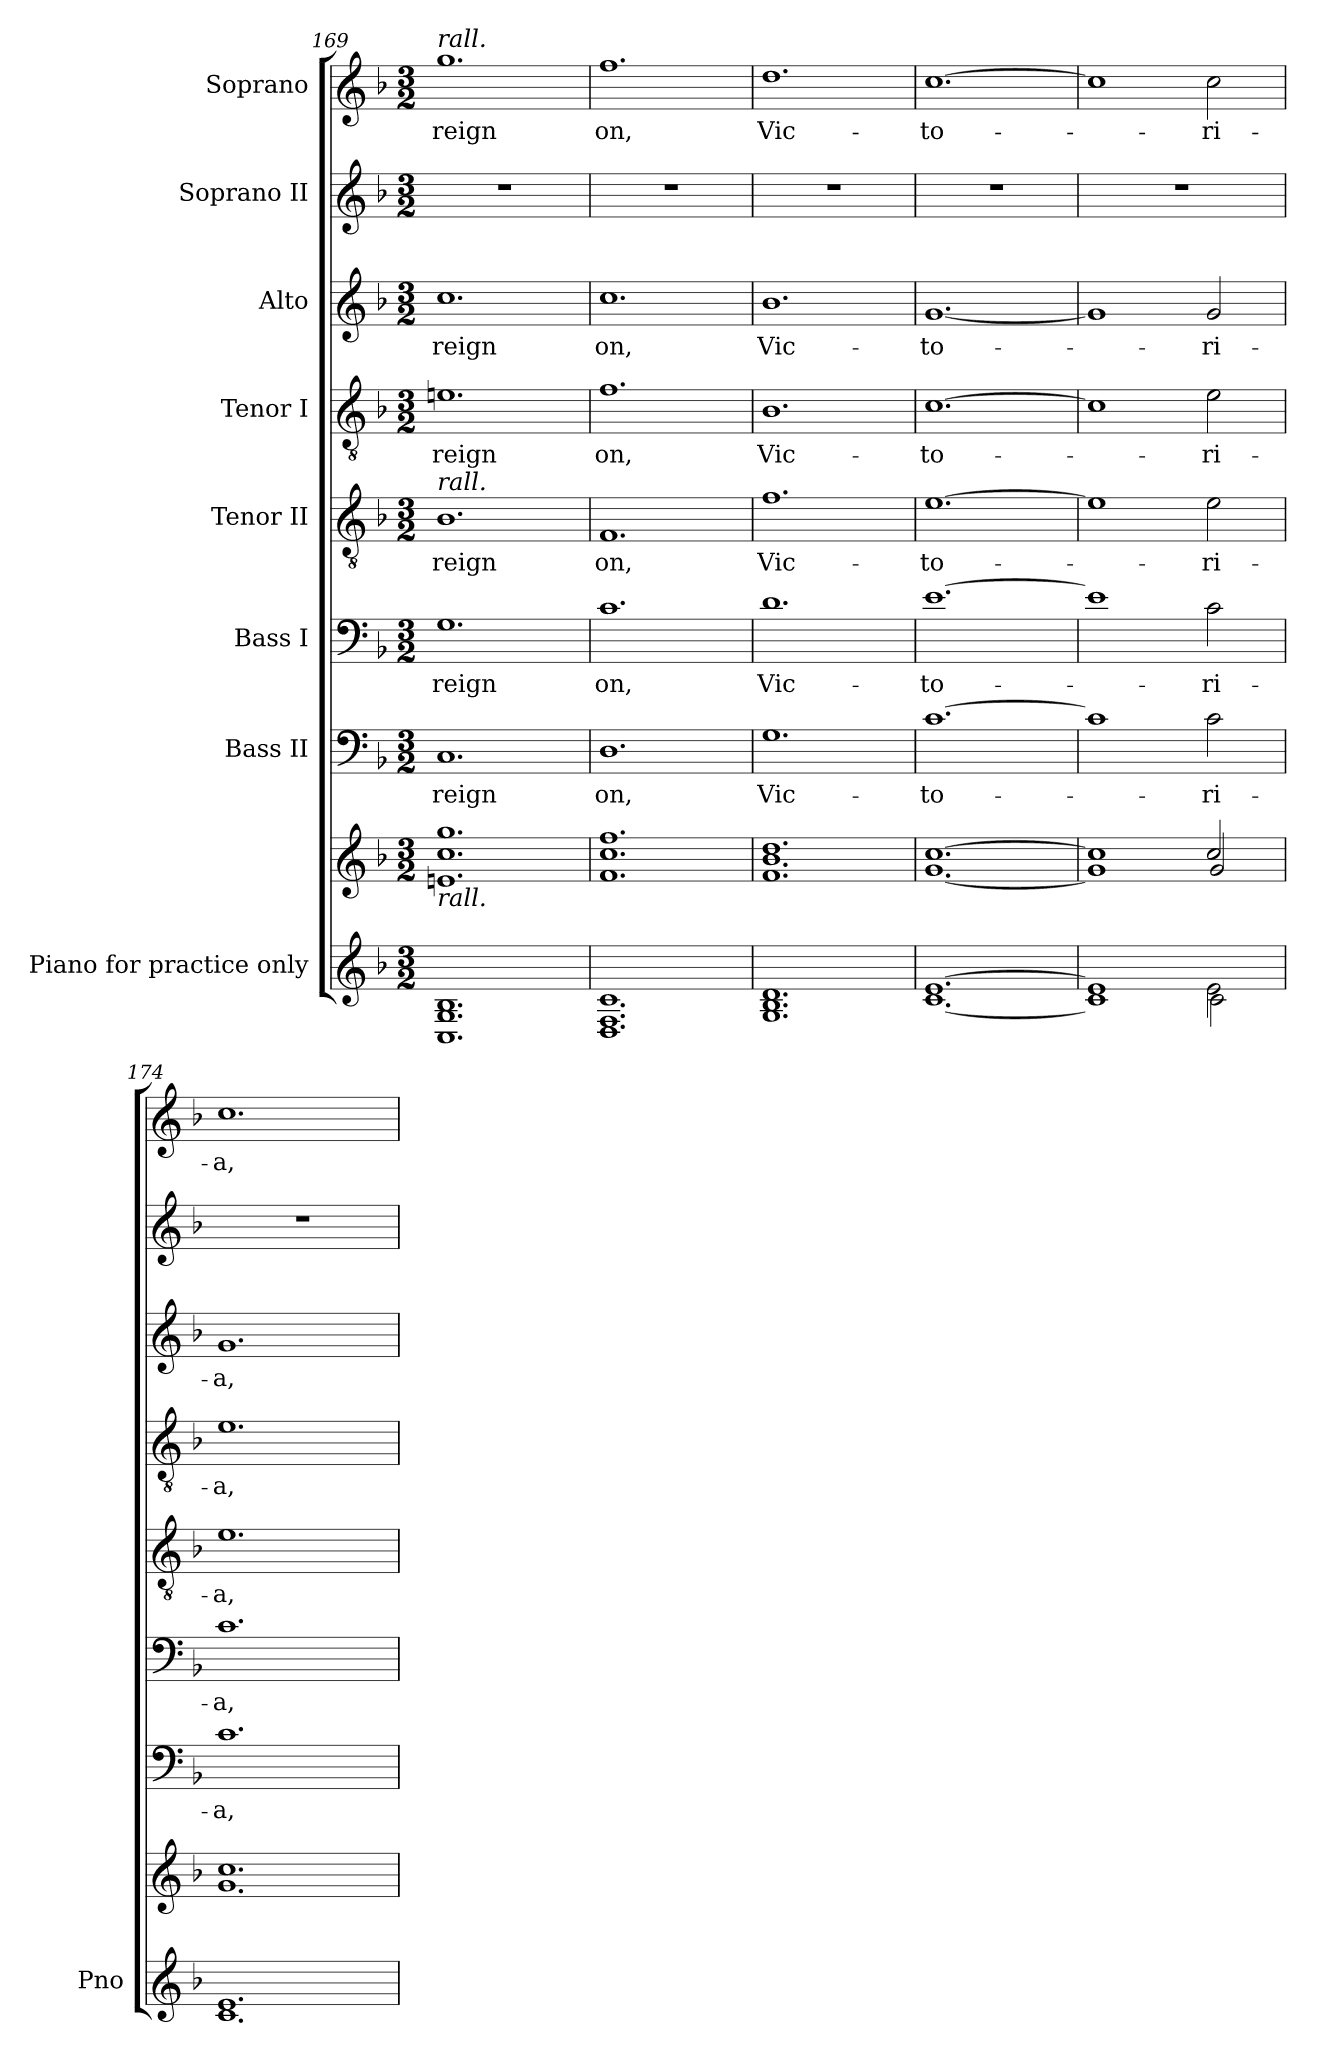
**kern	**kern	**kern	**text	**kern	**text	**kern	**text	**kern	**text	**kern	**text	**kern	**kern	**text
*part8	*part8	*part7	*part7	*part6	*part6	*part5	*part5	*part4	*part4	*part3	*part3	*part2	*part1	*part1
*staff9	*staff8	*staff7	*staff7	*staff6	*staff6	*staff5	*staff5	*staff4	*staff4	*staff3	*staff3	*staff2	*staff1	*staff1
*I"Piano for practice only	*	*I"Bass II	*	*I"Bass I	*	*I"Tenor II	*	*I"Tenor I	*	*I"Alto	*	*I"Soprano II	*I"Soprano	*
*I'Pno	*	*	*	*	*	*	*	*	*	*	*	*	*	*
*clefG2	*clefG2	*clefF4	*	*clefF4	*	*clefGv2	*	*clefGv2	*	*clefG2	*	*clefG2	*clefG2	*
*k[b-]	*k[b-]	*k[b-]	*	*k[b-]	*	*k[b-]	*	*k[b-]	*	*k[b-]	*	*k[b-]	*k[b-]	*
*M3/2	*M3/2	*M3/2	*	*M3/2	*	*M3/2	*	*M3/2	*	*M3/2	*	*M3/2	*M3/2	*
=169	=169	=169	=169	=169	=169	=169	=169	=169	=169	=169	=169	=169	=169	=169
*^	*^	*	*	*	*	*	*	*	*	*	*	*	*	*
*	*^	*	*^	*	*	*	*	*	*	*	*	*	*	*	*	*
!	!	!	!	!	!	!	!	!	!	!	!	!	!	!	!	!	!LO:TX:a:i:t=rall.	!
!	!	!	!	!	!	!	!	!	!	!LO:TX:a:i:t=rall.	!	!	!	!	!	!	!	!
!	!	!	!LO:TX:b:i:t=rall.	!	!	!	!	!	!	!	!	!	!	!	!	!	!	!
!	!	!	!	!	!	!	!LO:LY:b	!	!LO:LY:b	!	!LO:LY:b	!	!LO:LY:b	!	!LO:LY:b	!	!	!LO:LY:b
1.B-	1.G	1.C	1.gg	1.cc	1.en	1.C	reign	1.G	reign	1.B-	reign	1.en	reign	1.cc	reign	1.r	1.gg	reign
=170	=170	=170	=170	=170	=170	=170	=170	=170	=170	=170	=170	=170	=170	=170	=170	=170	=170	=170
!	!	!	!	!	!	!	!LO:LY:b	!	!LO:LY:b	!	!LO:LY:b	!	!LO:LY:b	!	!LO:LY:b	!	!	!LO:LY:b
1.F	1.c	1.D	1.ff	1.cc	1.f	1.D	on,	1.c	on,	1.F	on,	1.f	on,	1.cc	on,	1.r	1.ff	on,
=171	=171	=171	=171	=171	=171	=171	=171	=171	=171	=171	=171	=171	=171	=171	=171	=171	=171	=171
!	!	!	!	!	!	!	!LO:LY:b	!	!LO:LY:b	!	!LO:LY:b	!	!LO:LY:b	!	!LO:LY:b	!	!	!LO:LY:b
1.d	1.B-	1.G	1.dd	1.b-	1.f	1.G	Vic-	1.d	Vic-	1.f	Vic-	1.B-	Vic-	1.b-	Vic-	1.r	1.dd	Vic-
=172	=172	=172	=172	=172	=172	=172	=172	=172	=172	=172	=172	=172	=172	=172	=172	=172	=172	=172
!	!	!	!	!	!	!	!LO:LY:b	!	!LO:LY:b	!	!LO:LY:b	!	!LO:LY:b	!	!LO:LY:b	!	!	!LO:LY:b
*	*v	*v	*	*	*	*	*	*	*	*	*	*	*	*	*	*	*	*
*	*	*	*v	*v	*	*	*	*	*	*	*	*	*	*	*	*	*
[1.e	[1.c	[1.cc	[1.g	[1.c	-to-	[1.e	-to-	[1.e	-to-	[1.c	-to-	[1.g	-to-	1.r	[1.cc	-to-
=173	=173	=173	=173	=173	=173	=173	=173	=173	=173	=173	=173	=173	=173	=173	=173	=173
*	*^	*	*	*	*	*	*	*	*	*	*	*	*	*	*	*
1e]	1ryy	1c]	1cc]	1g]	1c]	.	1e]	.	1e]	.	1c]	.	1g]	.	1.r	1cc]	.
!	!	!	!	!	!	!LO:LY:b	!	!LO:LY:b	!	!LO:LY:b	!	!LO:LY:b	!	!LO:LY:b	!	!	!LO:LY:b
2e\	2c\	2ryy	2cc/	2g/	2c\	-ri-	2c\	-ri-	2e\	-ri-	2e\	-ri-	2g/	-ri-	.	2cc\	-ri-
=174	=174	=174	=174	=174	=174	=174	=174	=174	=174	=174	=174	=174	=174	=174	=174	=174	=174
!	!	!	!	!	!	!LO:LY:b	!	!LO:LY:b	!	!LO:LY:b	!	!LO:LY:b	!	!LO:LY:b	!	!	!LO:LY:b
*	*v	*v	*	*	*	*	*	*	*	*	*	*	*	*	*	*	*
1.e	1.c	1.cc	1.g	1.c	-a,	1.c	-a,	1.e	-a,	1.e	-a,	1.g	-a,	1.r	1.cc	-a,
*v	*v	*	*	*	*	*	*	*	*	*	*	*	*	*	*	*
*	*v	*v	*	*	*	*	*	*	*	*	*	*	*	*	*
=	=	=	=	=	=	=	=	=	=	=	=	=	=	=
*-	*-	*-	*-	*-	*-	*-	*-	*-	*-	*-	*-	*-	*-	*-
